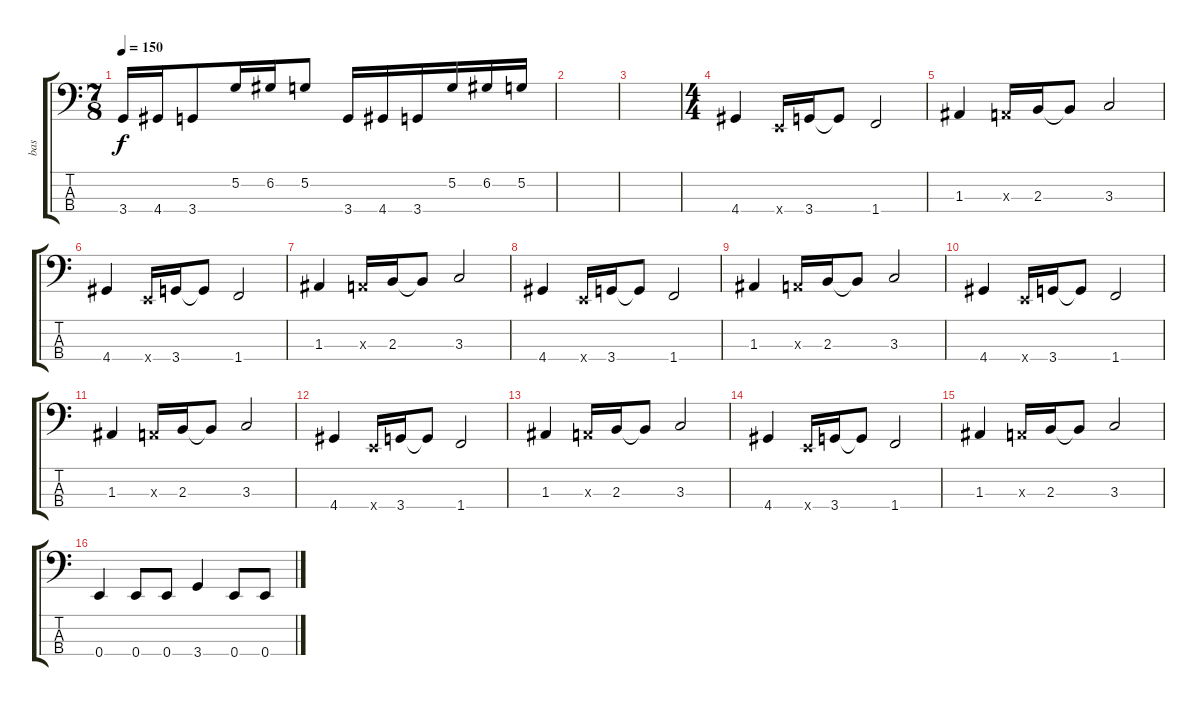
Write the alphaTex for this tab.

\track ("bas" "bas") {instrument electricbassfinger}
\staff {score tabs}
\tuning (G2 D2 A1 E1) {hide}
\ts (7 8)
\tempo 150
\clef f4
\ks c
3.4.16{dy f} 4.4.16 3.4.8 5.2.16 6.2.16 5.2.8 3.4.16 4.4.16 3.4.16 5.2.16 6.2.16 5.2.16 |
|
|
\ts (4 4)
4.4.4 0.4{x}.16 3.4.16 3.4{t}.8 1.4.2 |
1.3.4 0.3{x}.16 2.3.16 2.3{t}.8 3.3.2 |
4.4.4 0.4{x}.16 3.4.16 3.4{t}.8 1.4.2 |
1.3.4 0.3{x}.16 2.3.16 2.3{t}.8 3.3.2 |
4.4.4 0.4{x}.16 3.4.16 3.4{t}.8 1.4.2 |
1.3.4 0.3{x}.16 2.3.16 2.3{t}.8 3.3.2 |
4.4.4 0.4{x}.16 3.4.16 3.4{t}.8 1.4.2 |
1.3.4 0.3{x}.16 2.3.16 2.3{t}.8 3.3.2 |
4.4.4 0.4{x}.16 3.4.16 3.4{t}.8 1.4.2 |
1.3.4 0.3{x}.16 2.3.16 2.3{t}.8 3.3.2 |
4.4.4 0.4{x}.16 3.4.16 3.4{t}.8 1.4.2 |
1.3.4 0.3{x}.16 2.3.16 2.3{t}.8 3.3.2 |
0.4.4 0.4.8 0.4.8 3.4.4 0.4.8 0.4.8
